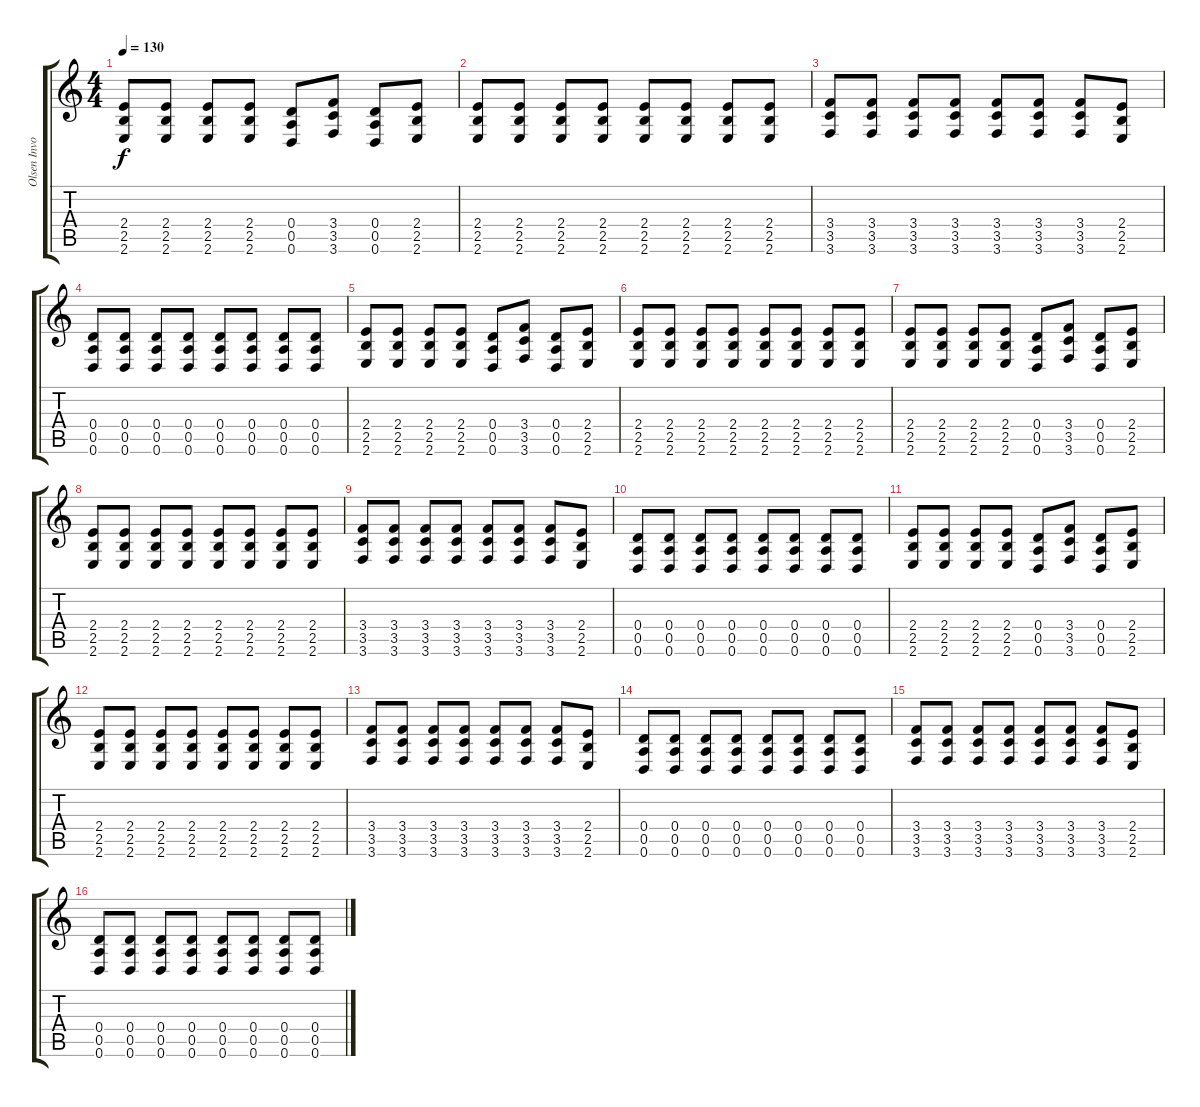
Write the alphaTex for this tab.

\track ("Olsen Involtini" "Olsen Invo") {instrument distortionguitar}
\staff {score tabs}
\tuning (E4 B3 G3 D3 A2 D2) {hide}
\ts (4 4)
\tempo 130
\clef g2
\ks c
(2.4 2.5 2.6).8{dy f} (2.4 2.5 2.6).8 (2.4 2.5 2.6).8 (2.4 2.5 2.6).8 (0.4 0.5 0.6).8 (3.4 3.5 3.6).8 (0.4 0.5 0.6).8 (2.4 2.5 2.6).8 |
(2.4 2.5 2.6).8 (2.4 2.5 2.6).8 (2.4 2.5 2.6).8 (2.4 2.5 2.6).8 (2.4 2.5 2.6).8 (2.4 2.5 2.6).8 (2.4 2.5 2.6).8 (2.4 2.5 2.6).8 |
(3.4 3.5 3.6).8 (3.4 3.5 3.6).8 (3.4 3.5 3.6).8 (3.4 3.5 3.6).8 (3.4 3.5 3.6).8 (3.4 3.5 3.6).8 (3.4 3.5 3.6).8 (2.4 2.5 2.6).8 |
(0.4 0.5 0.6).8 (0.4 0.5 0.6).8 (0.4 0.5 0.6).8 (0.4 0.5 0.6).8 (0.4 0.5 0.6).8 (0.4 0.5 0.6).8 (0.4 0.5 0.6).8 (0.4 0.5 0.6).8 |
(2.4 2.5 2.6).8 (2.4 2.5 2.6).8 (2.4 2.5 2.6).8 (2.4 2.5 2.6).8 (0.4 0.5 0.6).8 (3.4 3.5 3.6).8 (0.4 0.5 0.6).8 (2.4 2.5 2.6).8 |
(2.4 2.5 2.6).8 (2.4 2.5 2.6).8 (2.4 2.5 2.6).8 (2.4 2.5 2.6).8 (2.4 2.5 2.6).8 (2.4 2.5 2.6).8 (2.4 2.5 2.6).8 (2.4 2.5 2.6).8 |
(2.4 2.5 2.6).8 (2.4 2.5 2.6).8 (2.4 2.5 2.6).8 (2.4 2.5 2.6).8 (0.4 0.5 0.6).8 (3.4 3.5 3.6).8 (0.4 0.5 0.6).8 (2.4 2.5 2.6).8 |
(2.4 2.5 2.6).8 (2.4 2.5 2.6).8 (2.4 2.5 2.6).8 (2.4 2.5 2.6).8 (2.4 2.5 2.6).8 (2.4 2.5 2.6).8 (2.4 2.5 2.6).8 (2.4 2.5 2.6).8 |
(3.4 3.5 3.6).8 (3.4 3.5 3.6).8 (3.4 3.5 3.6).8 (3.4 3.5 3.6).8 (3.4 3.5 3.6).8 (3.4 3.5 3.6).8 (3.4 3.5 3.6).8 (2.4 2.5 2.6).8 |
(0.4 0.5 0.6).8 (0.4 0.5 0.6).8 (0.4 0.5 0.6).8 (0.4 0.5 0.6).8 (0.4 0.5 0.6).8 (0.4 0.5 0.6).8 (0.4 0.5 0.6).8 (0.4 0.5 0.6).8 |
(2.4 2.5 2.6).8 (2.4 2.5 2.6).8 (2.4 2.5 2.6).8 (2.4 2.5 2.6).8 (0.4 0.5 0.6).8 (3.4 3.5 3.6).8 (0.4 0.5 0.6).8 (2.4 2.5 2.6).8 |
(2.4 2.5 2.6).8 (2.4 2.5 2.6).8 (2.4 2.5 2.6).8 (2.4 2.5 2.6).8 (2.4 2.5 2.6).8 (2.4 2.5 2.6).8 (2.4 2.5 2.6).8 (2.4 2.5 2.6).8 |
(3.4 3.5 3.6).8 (3.4 3.5 3.6).8 (3.4 3.5 3.6).8 (3.4 3.5 3.6).8 (3.4 3.5 3.6).8 (3.4 3.5 3.6).8 (3.4 3.5 3.6).8 (2.4 2.5 2.6).8 |
(0.4 0.5 0.6).8 (0.4 0.5 0.6).8 (0.4 0.5 0.6).8 (0.4 0.5 0.6).8 (0.4 0.5 0.6).8 (0.4 0.5 0.6).8 (0.4 0.5 0.6).8 (0.4 0.5 0.6).8 |
(3.4 3.5 3.6).8 (3.4 3.5 3.6).8 (3.4 3.5 3.6).8 (3.4 3.5 3.6).8 (3.4 3.5 3.6).8 (3.4 3.5 3.6).8 (3.4 3.5 3.6).8 (2.4 2.5 2.6).8 |
(0.4 0.5 0.6).8 (0.4 0.5 0.6).8 (0.4 0.5 0.6).8 (0.4 0.5 0.6).8 (0.4 0.5 0.6).8 (0.4 0.5 0.6).8 (0.4 0.5 0.6).8 (0.4 0.5 0.6).8
